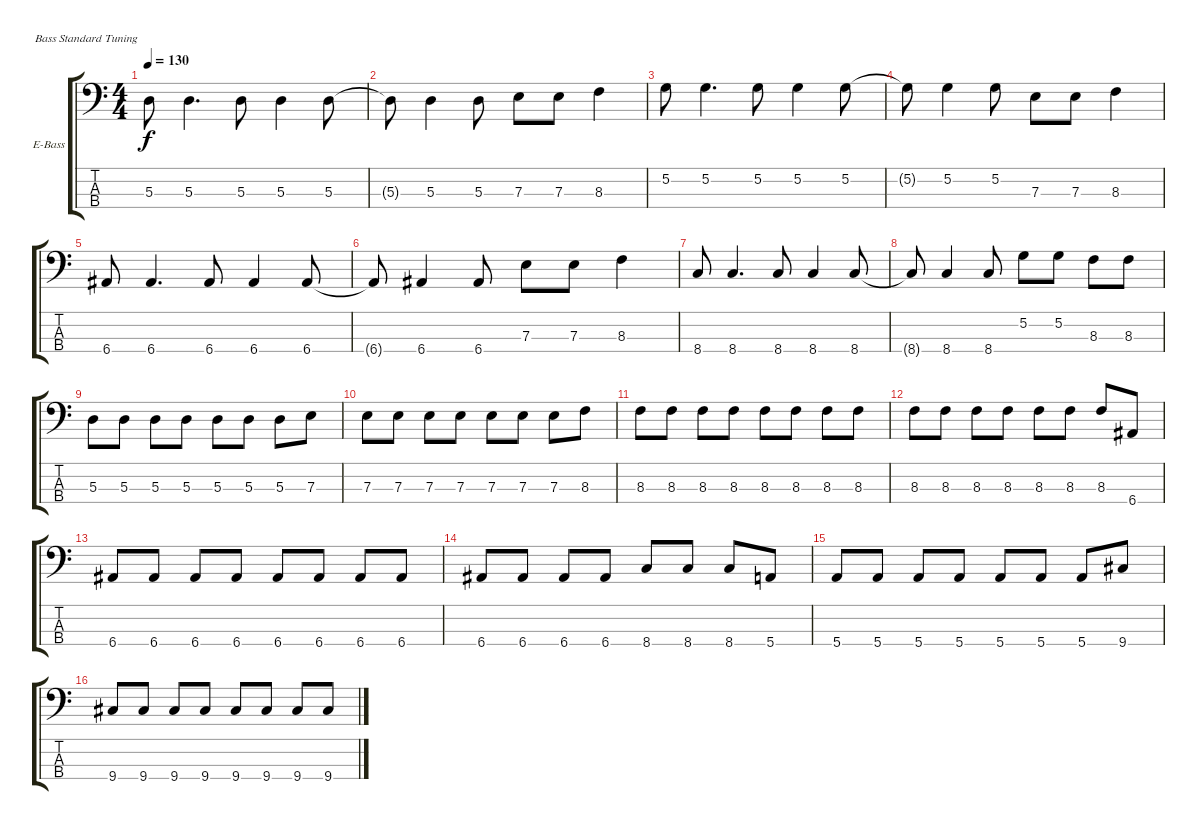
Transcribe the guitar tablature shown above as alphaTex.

\bracketExtendMode groupsimilarinstruments
\firstSystemTrackNameOrientation horizontal
\otherSystemsTrackNameOrientation horizontal
\track ("Track 2" "E-Bass") {instrument electricbassfinger}
\staff {score tabs}
\tuning (G2 D2 A1 E1)
\ts (4 4)
\tempo 130
\clef f4
\ks c
5.3.8{dy f} 5.3.4{d} 5.3.8 5.3.4 5.3.8 |
5.3{t}.8 5.3.4 5.3.8 7.3.8 7.3.8 8.3.4 |
5.2.8 5.2.4{d} 5.2.8 5.2.4 5.2.8 |
5.2{t}.8 5.2.4 5.2.8 7.3.8 7.3.8 8.3.4 |
6.4.8 6.4.4{d} 6.4.8 6.4.4 6.4.8 |
6.4{t}.8 6.4.4 6.4.8 7.3.8 7.3.8 8.3.4 |
8.4.8 8.4.4{d} 8.4.8 8.4.4 8.4.8 |
8.4{t}.8 8.4.4 8.4.8 5.2.8 5.2.8 8.3.8 8.3.8 |
5.3.8 5.3.8 5.3.8 5.3.8 5.3.8 5.3.8 5.3.8 7.3.8 |
7.3.8 7.3.8 7.3.8 7.3.8 7.3.8 7.3.8 7.3.8 8.3.8 |
8.3.8 8.3.8 8.3.8 8.3.8 8.3.8 8.3.8 8.3.8 8.3.8 |
8.3.8 8.3.8 8.3.8 8.3.8 8.3.8 8.3.8 8.3.8 6.4.8 |
6.4.8 6.4.8 6.4.8 6.4.8 6.4.8 6.4.8 6.4.8 6.4.8 |
6.4.8 6.4.8 6.4.8 6.4.8 8.4.8 8.4.8 8.4.8 5.4.8 |
5.4.8 5.4.8 5.4.8 5.4.8 5.4.8 5.4.8 5.4.8 9.4.8 |
9.4.8 9.4.8 9.4.8 9.4.8 9.4.8 9.4.8 9.4.8 9.4.8
